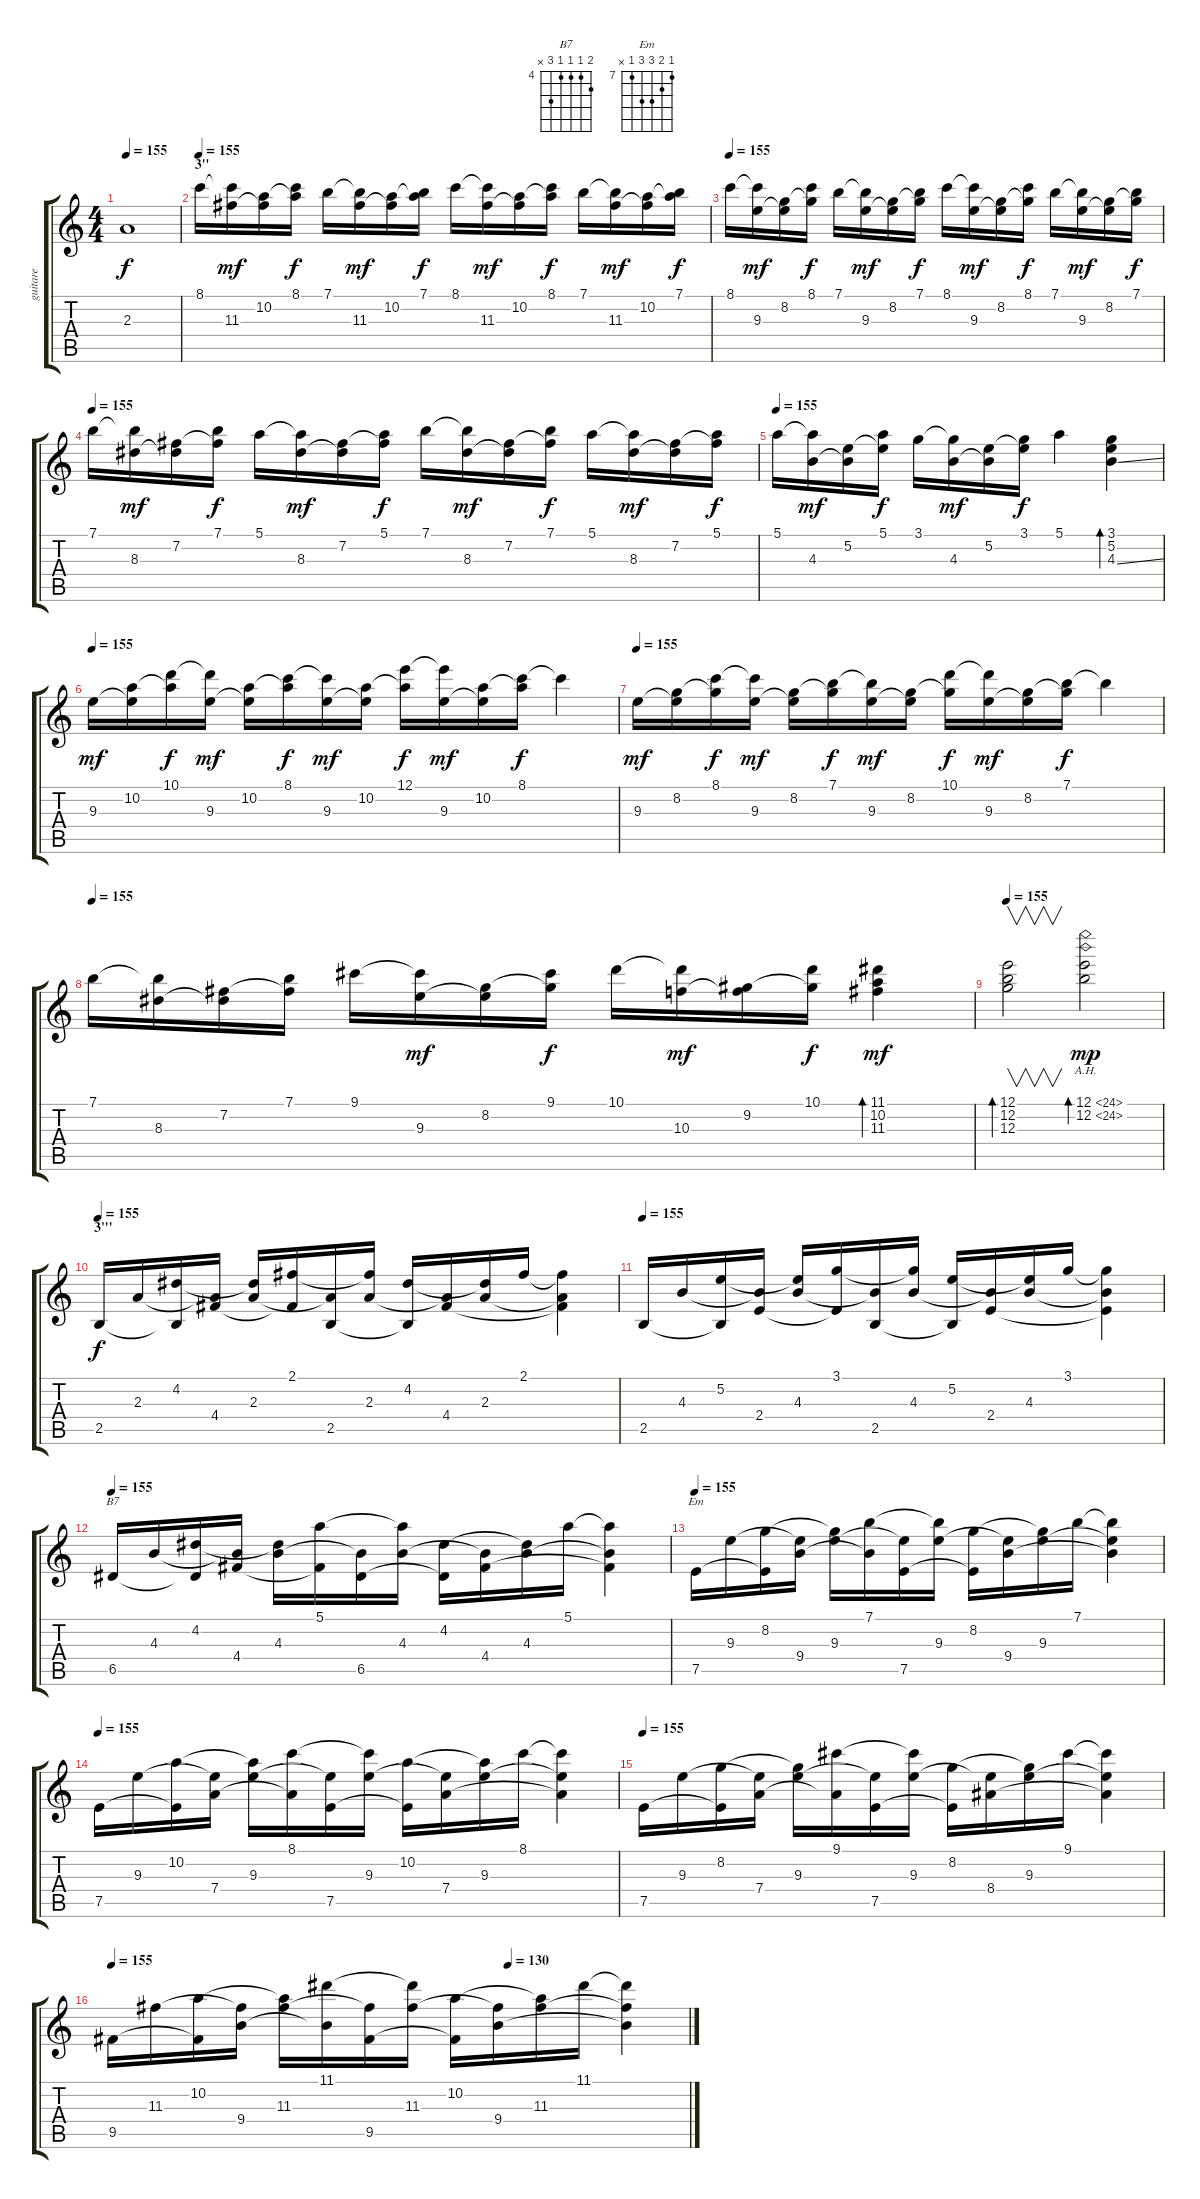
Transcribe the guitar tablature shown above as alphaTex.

\track ("guitare" "guitare") {instrument electricguitarjazz}
\staff {score tabs}
\tuning (E4 B3 G3 D3 A2 E2) {hide}
\chord ("B7" 5 4 4 4 6 x) {firstfret 4}
\chord ("Em" 7 8 9 9 7 x) {firstfret 7}
\ts (4 4)
\tempo 155
\clef g2
\ks c
2.3.1{dy f} |
\section ("" "3''")
\tempo 155
8.1.16 (8.1{t} 11.3).16{dy mf} (10.2 11.3{t}).16 (8.1 10.2{t}).16{dy f} 7.1.16 (7.1{t} 11.3).16{dy mf} (10.2 11.3{t}).16 (7.1 10.2{t}).16{dy f} 8.1.16 (8.1{t} 11.3).16{dy mf} (10.2 11.3{t}).16 (8.1 10.2{t}).16{dy f} 7.1.16 (7.1{t} 11.3).16{dy mf} (10.2 11.3{t}).16 (7.1 10.2{t}).16{dy f} |
\tempo 155
8.1.16 (8.1{t} 9.3).16{dy mf} (8.2 9.3{t}).16 (8.1 8.2{t}).16{dy f} 7.1.16 (7.1{t} 9.3).16{dy mf} (8.2 9.3{t}).16 (7.1 8.2{t}).16{dy f} 8.1.16 (8.1{t} 9.3).16{dy mf} (8.2 9.3{t}).16 (8.1 8.2{t}).16{dy f} 7.1.16 (7.1{t} 9.3).16{dy mf} (8.2 9.3{t}).16 (7.1 8.2{t}).16{dy f} |
\tempo 155
7.1.16 (7.1{t} 8.3).16{dy mf} (7.2 8.3{t}).16 (7.1 7.2{t}).16{dy f} 5.1.16 (5.1{t} 8.3).16{dy mf} (7.2 8.3{t}).16 (5.1 7.2{t}).16{dy f} 7.1.16 (7.1{t} 8.3).16{dy mf} (7.2 8.3{t}).16 (7.1 7.2{t}).16{dy f} 5.1.16 (5.1{t} 8.3).16{dy mf} (7.2 8.3{t}).16 (5.1 7.2{t}).16{dy f} |
\tempo 155
5.1.16 (5.1{t} 4.3).16{dy mf} (5.2 4.3{t}).16 (5.1 5.2{t}).16{dy f} 3.1.16 (3.1{t} 4.3).16{dy mf} (5.2 4.3{t}).16 (3.1 5.2{t}).16{dy f} 5.1.4 (3.1 5.2 4.3{ss}).4{bd 60} |
\tempo 155
9.3.16{dy mf} (10.2 9.3{t}).16 (10.1 10.2{t}).16{dy f} (10.1{t} 9.3).16{dy mf} (10.2 9.3{t}).16 (8.1 10.2{t}).16{dy f} (8.1{t} 9.3).16{dy mf} (10.2 9.3{t}).16 (12.1 10.2{t}).16{dy f} (12.1{t} 9.3).16{dy mf} (10.2 9.3{t}).16 (8.1 10.2{t}).16{dy f} 8.1{t}.4 |
\tempo 155
9.3.16{dy mf} (8.2 9.3{t}).16 (8.1 8.2{t}).16{dy f} (8.1{t} 9.3).16{dy mf} (8.2 9.3{t}).16 (7.1 8.2{t}).16{dy f} (7.1{t} 9.3).16{dy mf} (8.2 9.3{t}).16 (10.1 8.2{t}).16{dy f} (10.1{t} 9.3).16{dy mf} (8.2 9.3{t}).16 (7.1 8.2{t}).16{dy f} 7.1{t}.4 |
\tempo 155
7.1.16 (7.1{t} 8.3).16 (7.2 8.3{t}).16 (7.1 7.2{t}).16 9.1.16 (9.1{t} 9.3).16{dy mf} (8.2 9.3{t}).16 (9.1 8.2{t}).16{dy f} 10.1.16 (10.1{t} 10.3).16{dy mf} (9.2 10.3{t}).16 (10.1 9.2{t}).16{dy f} (11.1 10.2 11.3).4{bd 120 dy mf} |
\tempo 155
(12.1 12.2 12.3).2{v bd 120} (12.1{ah 12} 12.2{ah 12}).2{bd 120 dy mp} |
\section ("" "3'''")
\tempo 155
2.5.16{dy f} 2.3.16 (4.2 2.5{t}).16 (2.3{t} 4.4).16 (4.2{t} 2.3).16 (2.1 4.4{t}).16 (2.3{t} 2.5).16 (2.1{t} 2.3).16 (4.2 2.5{t}).16 (2.3{t} 4.4).16 (4.2{t} 2.3).16 2.1.16 (2.1{t} 2.3{t} 4.4{t}).4 |
\tempo 155
2.5.16 4.3.16 (5.2 2.5{t}).16 (4.3{t} 2.4).16 (5.2{t} 4.3).16 (3.1 2.4{t}).16 (4.3{t} 2.5).16 (3.1{t} 4.3).16 (5.2 2.5{t}).16 (4.3{t} 2.4).16 (5.2{t} 4.3).16 3.1.16 (3.1{t} 4.3{t} 2.4{t}).4 |
\tempo 155
6.5.16{ch "B7"} 4.3.16 (4.2 6.5{t}).16 (4.3{t} 4.4).16 (4.2{t} 4.3).16 (5.1 4.4{t}).16 (4.3{t} 6.5).16 (5.1{t} 4.3).16 (4.2 6.5{t}).16 (4.3{t} 4.4).16 (4.2{t} 4.3).16 5.1.16 (5.1{t} 4.3{t} 4.4{t}).4 |
\tempo 155
7.5.16{ch "Em"} 9.3.16 (8.2 7.5{t}).16 (9.3{t} 9.4).16 (8.2{t} 9.3).16 (7.1 9.4{t}).16 (9.3{t} 7.5).16 (7.1{t} 9.3).16 (8.2 7.5{t}).16 (9.3{t} 9.4).16 (8.2{t} 9.3).16 7.1.16 (7.1{t} 9.3{t} 9.4{t}).4 |
\tempo 155
7.5.16 9.3.16 (10.2 7.5{t}).16 (9.3{t} 7.4).16 (10.2{t} 9.3).16 (8.1 7.4{t}).16 (9.3{t} 7.5).16 (8.1{t} 9.3).16 (10.2 7.5{t}).16 (9.3{t} 7.4).16 (10.2{t} 9.3).16 8.1.16 (8.1{t} 9.3{t} 7.4{t}).4 |
\tempo 155
7.5.16 9.3.16 (8.2 7.5{t}).16 (9.3{t} 7.4).16 (8.2{t} 9.3).16 (9.1 7.4{t}).16 (9.3{t} 7.5).16 (9.1{t} 9.3).16 (8.2 7.5{t}).16 (9.3{t} 8.4).16 (8.2{t} 9.3).16 9.1.16 (9.1{t} 9.3{t} 8.4{t}).4 |
\tempo 155
\tempo (130 0.6875)
9.5.16 11.3.16 (10.2 9.5{t}).16 (11.3{t} 9.4).16 (10.2{t} 11.3).16 (11.1 9.4{t}).16 (11.3{t} 9.5).16 (11.1{t} 11.3).16 (10.2 9.5{t}).16 (11.3{t} 9.4).16 (10.2{t} 11.3).16 11.1.16 (11.1{t} 11.3{t} 9.4{t}).4
